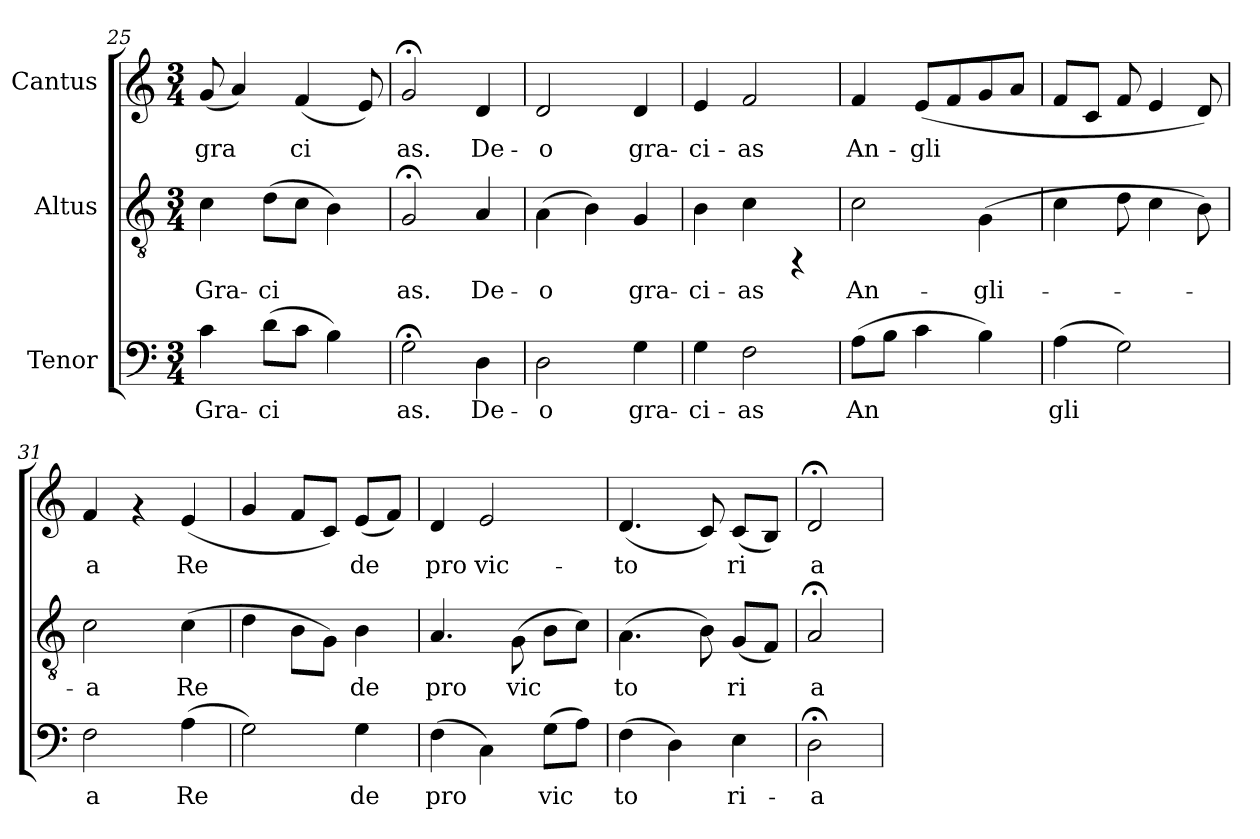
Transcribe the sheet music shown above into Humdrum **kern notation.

**kern	**text	**kern	**text	**kern	**text
*part3	*part3	*part2	*part2	*part1	*part1
*staff3	*staff3	*staff2	*staff2	*staff1	*staff1
*I"Tenor	*	*I"Altus	*	*I"Cantus	*
*clefF4	*	*clefGv2	*	*clefG2	*
*M3/4	*	*M3/4	*	*M3/4	*
=25	=25	=25	=25	=25	=25
!	!LO:LY:b:cj	!	!LO:LY:b:cj	!	!LO:LY:b:cj
4c\	Gra-	4c\	Gra-	(<8g/	gra-
!	!	!	!	!	!LO:LY:b:cj
.	.	.	.	4a/)	-
!	!LO:LY:b:cj	!	!LO:LY:b:cj	!	!
(>8d\L	-ci-	(>8d\L	-ci-	.	.
!	!LO:LY:b:cj	!	!LO:LY:b:cj	!	!LO:LY:b:cj
8c\J	--	8c\J	--	(<4f/	ci-
!	!LO:LY:b:cj	!	!LO:LY:b:cj	!	!
4B\)	--	4B\)	--	.	.
!	!	!	!	!	!LO:LY:b:cj
.	.	.	.	8e/)	--
=26	=26	=26	=26	=26	=26
!	!LO:LY:b:cj	!	!LO:LY:b:cj	!	!LO:LY:b:cj
2G;<\	-as.	2G;</	-as.	2g;</	-as.
!	!LO:LY:b:cj	!	!LO:LY:b:cj	!	!LO:LY:b:cj
4D\	De-	4A/	De-	4d/	De-
=27	=27	=27	=27	=27	=27
!	!LO:LY:b:cj	!	!LO:LY:b:cj	!	!LO:LY:b:cj
2D\	-o	(>4A\	-o	2d/	-o
!	!	!	!LO:LY:b:cj	!	!
.	.	4B\)	.	.	.
!	!LO:LY:b:cj	!	!LO:LY:b:cj	!	!LO:LY:b:cj
4G\	gra-	4G/	gra-	4d/	gra-
=28	=28	=28	=28	=28	=28
!	!LO:LY:b:cj	!	!LO:LY:b:cj	!	!LO:LY:b:cj
4G\	-ci-	4B\	-ci-	4e/	-ci-
!	!LO:LY:b:cj	!	!LO:LY:b:cj	!	!LO:LY:b:cj
2F\	-as	4c\	-as	2f/	-as
.	.	4rFF	.	.	.
!!LO:PB:g=z
=29	=29	=29	=29	=29	=29
!	!LO:LY:b:cj	!	!LO:LY:b:cj	!	!LO:LY:b:cj
(>8A\L	An-	2c\	An-	4f/	An-
!	!LO:LY:b:cj	!	!	!	!
8B\J	--	.	.	.	.
!	!LO:LY:b:cj	!	!	!	!LO:LY:b:cj
4c\	--	.	.	(<8e/L	-gli-
!	!	!	!	!	!LO:LY:b:cj
.	.	.	.	8f/	--
!	!LO:LY:b:cj	!	!LO:LY:b:cj	!	!LO:LY:b:cj
4B\)	--	(>4G\	-gli-	8g/	--
!	!	!	!	!	!LO:LY:b:cj
.	.	.	.	8a/J	--
=30	=30	=30	=30	=30	=30
!	!LO:LY:b:cj	!	!	!	!
(>4A\	-gli-	4c\	.	8f/L	.
.	.	.	.	8c/J	.
!	!LO:LY:b:cj	!	!	!	!
2G\)	--	8d\	.	8f/	.
.	.	4c\	.	4e/	.
.	.	8B\)	.	8d/)	.
=31	=31	=31	=31	=31	=31
!	!LO:LY:b:cj	!	!LO:LY:b:cj	!	!LO:LY:b:cj
2F\	-a	2c\	-a	4f/	-a
.	.	.	.	4rf	.
!	!LO:LY:b:cj	!	!LO:LY:b:cj	!	!LO:LY:b:cj
(>4A\	Re-	(>4c\	Re-	(<4e/	Re-
=32	=32	=32	=32	=32	=32
!	!LO:LY:b:cj	!	!LO:LY:b:cj	!	!LO:LY:b:cj
2G\)	-	4d\	-	4g/	-
!	!	!	!LO:LY:b:cj	!	!LO:LY:b:cj
.	.	8B\L	.	8f/L	.
!	!	!	!LO:LY:b:cj	!	!LO:LY:b:cj
.	.	8G\J)	.	8c/J)	.
!	!LO:LY:b:cj	!	!LO:LY:b:cj	!	!LO:LY:b:cj
4G\	de	4B\	de	(<8e/L	de
!	!	!	!	!	!LO:LY:b:cj
.	.	.	.	8f/J)	.
=33	=33	=33	=33	=33	=33
!	!LO:LY:b:cj	!	!LO:LY:b:cj	!	!LO:LY:b:cj
(>4F\	pro	4.A/	pro	4d/	pro
!	!LO:LY:b:cj	!	!	!	!LO:LY:b:cj
4C\)	.	.	.	2e/	vic-
!	!	!	!LO:LY:b:cj	!	!
.	.	(>8G\	vic-	.	.
!	!LO:LY:b:cj	!	!LO:LY:b:cj	!	!
(>8G\L	vic-	8B\L	--	.	.
!	!LO:LY:b:cj	!	!LO:LY:b:cj	!	!
8A\J)	--	8c\J)	--	.	.
=34	=34	=34	=34	=34	=34
!	!LO:LY:b:cj	!	!LO:LY:b:cj	!	!LO:LY:b:cj
(>4F\	-to-	(>4.A\	-to-	(<4.d/	-to-
!	!LO:LY:b:cj	!	!	!	!
4D\)	-	.	.	.	.
!	!	!	!LO:LY:b:cj	!	!LO:LY:b:cj
.	.	8B\)	-	8c/)	-
!	!LO:LY:b:cj	!	!LO:LY:b:cj	!	!LO:LY:b:cj
4E\	ri-	(<8G/L	ri-	(<8c/L	ri-
!	!	!	!LO:LY:b:cj	!	!LO:LY:b:cj
.	.	8F/J)	--	8B/J)	--
!!LO:LB:g=z
=35	=35	=35	=35	=35	=35
!	!LO:LY:b:cj	!	!LO:LY:b:cj	!	!LO:LY:b:cj
2D;<\	-a	2A;</	-a	2d;</	-a
=	=	=	=	=	=
*-	*-	*-	*-	*-	*-
